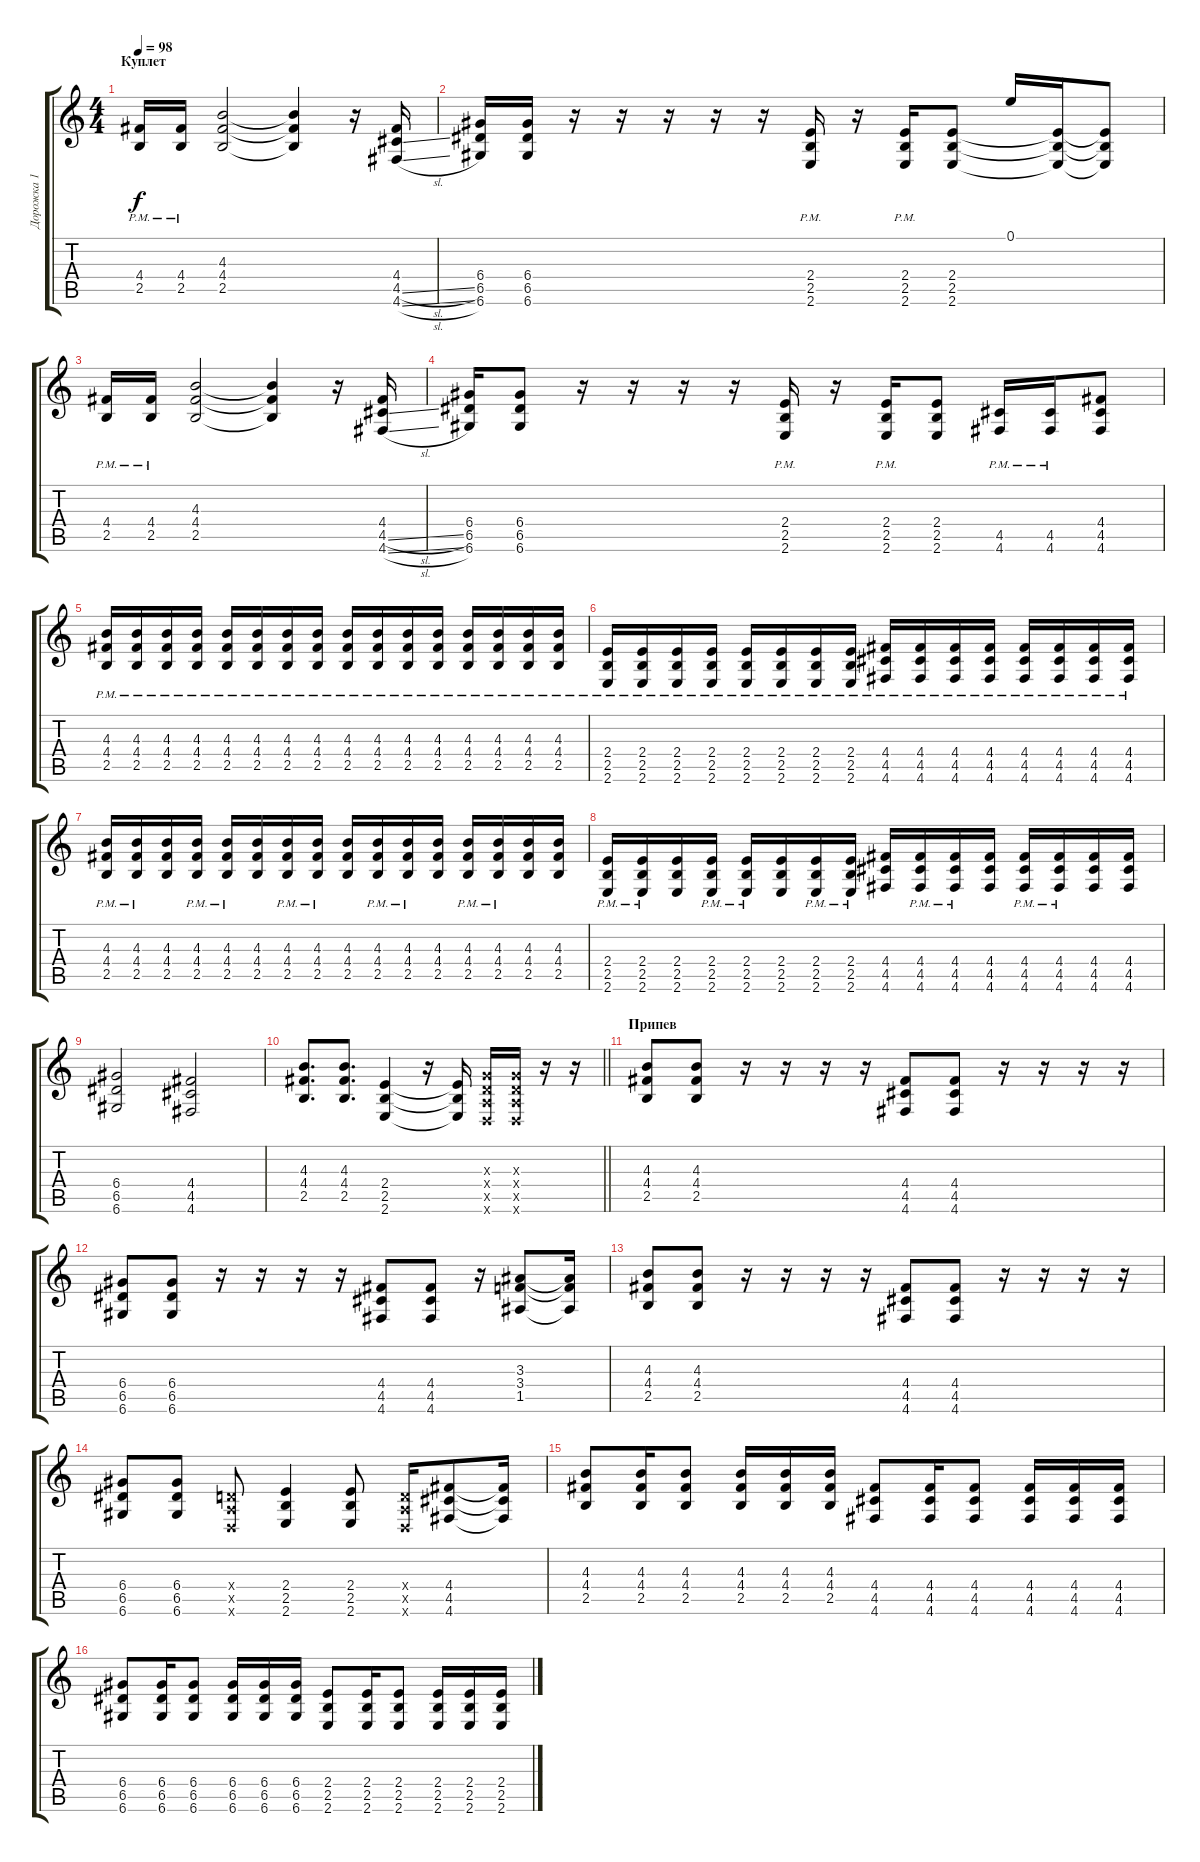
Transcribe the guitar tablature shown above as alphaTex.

\track ("Дорожка 1" "Дорожка 1") {instrument distortionguitar}
\staff {score tabs}
\tuning (E4 B3 G3 D3 A2 D2) {hide}
\ts (4 4)
\section ("" "Куплет")
\tempo 98
\clef g2
\ks c
(4.4{pm} 2.5{pm}).16{dy f} (4.4{pm} 2.5{pm}).16 (4.3 4.4 2.5).2 (4.3{t} 4.4{t} 2.5{t}).4 r.16 (4.4 4.5{sl} 4.6{sl}).16 |
(6.4 6.5 6.6).16 (6.4 6.5 6.6).16 r.16 r.16 r.16 r.16 r.16 (2.4 2.5{pm} 2.6{pm}).16 r.16 (2.4 2.5{pm} 2.6{pm}).16 (2.4 2.5 2.6).8 0.1.16 (2.4{t} 2.5{t} 2.6{t}).16 (2.4{t} 2.5{t} 2.6{t}).8 |
(4.4{pm} 2.5{pm}).16 (4.4{pm} 2.5{pm}).16 (4.3 4.4 2.5).2 (4.3{t} 4.4{t} 2.5{t}).4 r.16 (4.4 4.5{sl} 4.6{sl}).16 |
(6.4 6.5 6.6).16 (6.4 6.5 6.6).8 r.16 r.16 r.16 r.16 (2.4 2.5{pm} 2.6{pm}).16 r.16 (2.4 2.5{pm} 2.6{pm}).16 (2.4 2.5 2.6).8 (4.5{pm} 4.6{pm}).16 (4.5{pm} 4.6{pm}).16 (4.4 4.5 4.6).8 |
(4.3{pm} 4.4{pm} 2.5{pm}).16 (4.3{pm} 4.4{pm} 2.5{pm}).16 (4.3{pm} 4.4{pm} 2.5{pm}).16 (4.3{pm} 4.4{pm} 2.5{pm}).16 (4.3{pm} 4.4{pm} 2.5{pm}).16 (4.3{pm} 4.4{pm} 2.5{pm}).16 (4.3{pm} 4.4{pm} 2.5{pm}).16 (4.3{pm} 4.4{pm} 2.5{pm}).16 (4.3{pm} 4.4{pm} 2.5{pm}).16 (4.3{pm} 4.4{pm} 2.5{pm}).16 (4.3{pm} 4.4{pm} 2.5{pm}).16 (4.3{pm} 4.4{pm} 2.5{pm}).16 (4.3{pm} 4.4{pm} 2.5{pm}).16 (4.3{pm} 4.4{pm} 2.5{pm}).16 (4.3{pm} 4.4{pm} 2.5{pm}).16 (4.3{pm} 4.4{pm} 2.5{pm}).16 |
(2.4{pm} 2.5{pm} 2.6{pm}).16 (2.4{pm} 2.5{pm} 2.6{pm}).16 (2.4{pm} 2.5{pm} 2.6{pm}).16 (2.4{pm} 2.5{pm} 2.6{pm}).16 (2.4{pm} 2.5{pm} 2.6{pm}).16 (2.4{pm} 2.5{pm} 2.6{pm}).16 (2.4{pm} 2.5{pm} 2.6{pm}).16 (2.4{pm} 2.5{pm} 2.6{pm}).16 (4.4{pm} 4.5{pm} 4.6{pm}).16 (4.4{pm} 4.5{pm} 4.6{pm}).16 (4.4{pm} 4.5{pm} 4.6{pm}).16 (4.4{pm} 4.5{pm} 4.6{pm}).16 (4.4{pm} 4.5{pm} 4.6{pm}).16 (4.4{pm} 4.5{pm} 4.6{pm}).16 (4.4{pm} 4.5{pm} 4.6{pm}).16 (4.4{pm} 4.5{pm} 4.6{pm}).16 |
(4.3{pm} 4.4{pm} 2.5{pm}).16 (4.3{pm} 4.4{pm} 2.5{pm}).16 (4.3 4.4 2.5).16 (4.3{pm} 4.4{pm} 2.5{pm}).16 (4.3{pm} 4.4{pm} 2.5{pm}).16 (4.3 4.4 2.5).16 (4.3{pm} 4.4{pm} 2.5{pm}).16 (4.3{pm} 4.4{pm} 2.5{pm}).16 (4.3 4.4 2.5).16 (4.3{pm} 4.4{pm} 2.5{pm}).16 (4.3{pm} 4.4{pm} 2.5{pm}).16 (4.3 4.4 2.5).16 (4.3{pm} 4.4{pm} 2.5{pm}).16 (4.3{pm} 4.4{pm} 2.5{pm}).16 (4.3 4.4 2.5).16 (4.3 4.4 2.5).16 |
(2.4{pm} 2.5{pm} 2.6{pm}).16 (2.4{pm} 2.5{pm} 2.6{pm}).16 (2.4 2.5 2.6).16 (2.4{pm} 2.5{pm} 2.6{pm}).16 (2.4{pm} 2.5{pm} 2.6{pm}).16 (2.4 2.5 2.6).16 (2.4{pm} 2.5{pm} 2.6{pm}).16 (2.4{pm} 2.5{pm} 2.6{pm}).16 (4.4 4.5 4.6).16 (4.4{pm} 4.5{pm} 4.6{pm}).16 (4.4{pm} 4.5{pm} 4.6{pm}).16 (4.4 4.5 4.6).16 (4.4{pm} 4.5{pm} 4.6{pm}).16 (4.4{pm} 4.5{pm} 4.6{pm}).16 (4.4 4.5 4.6).16 (4.4 4.5 4.6).16 |
(6.4 6.5 6.6).2 (4.4 4.5 4.6).2 |
\barLineRight lightlight
(4.3 4.4 2.5).8{d} (4.3 4.4 2.5).8{d} (2.4 2.5 2.6).4 r.16 (2.4{t} 2.5{t} 2.6{t}).16 (0.3{x} 0.4{x} 0.5{x} 0.6{x}).16 (0.3{x} 0.4{x} 0.5{x} 0.6{x}).16 r.16 r.16 |
\section ("" "Припев")
(4.3 4.4 2.5).8 (4.3 4.4 2.5).8 r.16 r.16 r.16 r.16 (4.4 4.5 4.6).8 (4.4 4.5 4.6).8 r.16 r.16 r.16 r.16 |
(6.4 6.5 6.6).8 (6.4 6.5 6.6).8 r.16 r.16 r.16 r.16 (4.4 4.5 4.6).8 (4.4 4.5 4.6).8 r.16 (3.3 3.4 1.5).8 (3.3{t} 3.4{t} 1.5{t}).16 |
(4.3 4.4 2.5).8 (4.3 4.4 2.5).8 r.16 r.16 r.16 r.16 (4.4 4.5 4.6).8 (4.4 4.5 4.6).8 r.16 r.16 r.16 r.16 |
(6.4 6.5 6.6).8 (6.4 6.5 6.6).8 (0.4{x} 0.5{x} 0.6{x}).8 (2.4 2.5 2.6).4 (2.4 2.5 2.6).8 (0.4{x} 0.5{x} 0.6{x}).16 (4.4 4.5 4.6).8 (4.4{t} 4.5{t} 4.6{t}).16 |
(4.3 4.4 2.5).8 (4.3 4.4 2.5).16 (4.3 4.4 2.5).8 (4.3 4.4 2.5).16 (4.3 4.4 2.5).16 (4.3 4.4 2.5).16 (4.4 4.5 4.6).8 (4.4 4.5 4.6).16 (4.4 4.5 4.6).8 (4.4 4.5 4.6).16 (4.4 4.5 4.6).16 (4.4 4.5 4.6).16 |
(6.4 6.5 6.6).8 (6.4 6.5 6.6).16 (6.4 6.5 6.6).8 (6.4 6.5 6.6).16 (6.4 6.5 6.6).16 (6.4 6.5 6.6).16 (2.4 2.5 2.6).8 (2.4 2.5 2.6).16 (2.4 2.5 2.6).8 (2.4 2.5 2.6).16 (2.4 2.5 2.6).16 (2.4 2.5 2.6).16
